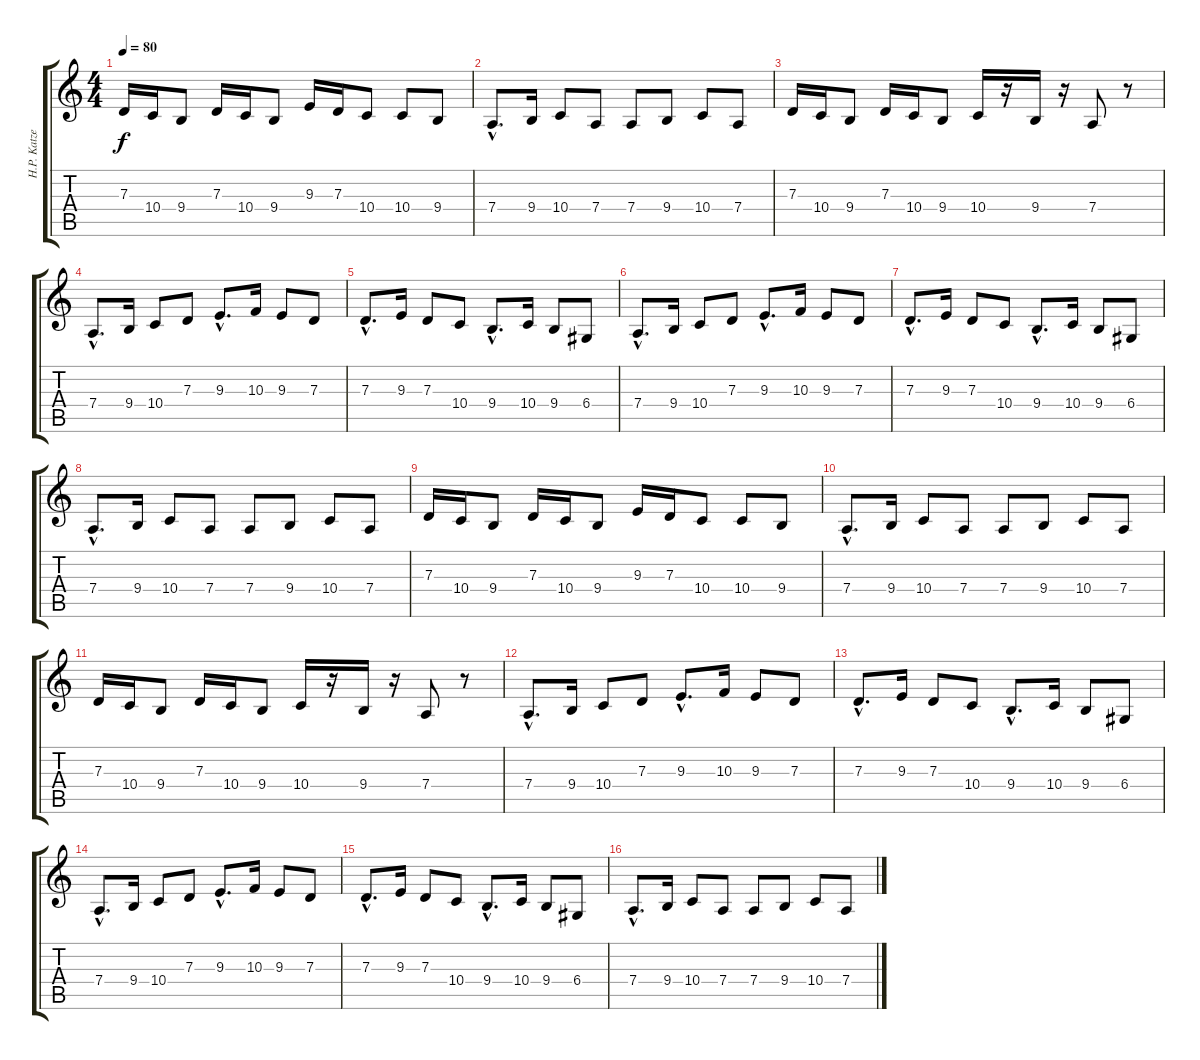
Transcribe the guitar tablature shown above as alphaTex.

\track ("H.P. Katzenburg" "H.P. Katze") {instrument ocarina}
\staff {score tabs}
\tuning (E4 B3 G3 D3 A2 E2) {hide}
\ts (4 4)
\tempo 80
\clef g2
\ks c
7.3.16{dy f} 10.4.16 9.4.8 7.3.16 10.4.16 9.4.8 9.3.16 7.3.16 10.4.8 10.4.8 9.4.8 |
7.4{hac}.8{d} 9.4.16 10.4.8 7.4.8 7.4.8 9.4.8 10.4.8 7.4.8 |
7.3.16 10.4.16 9.4.8 7.3.16 10.4.16 9.4.8 10.4.16 r.16 9.4.16 r.16 7.4.8 r.8 |
7.4{hac}.8{d} 9.4.16 10.4.8 7.3.8 9.3{hac}.8{d} 10.3.16 9.3.8 7.3.8 |
7.3{hac}.8{d} 9.3.16 7.3.8 10.4.8 9.4{hac}.8{d} 10.4.16 9.4.8 6.4.8 |
7.4{hac}.8{d} 9.4.16 10.4.8 7.3.8 9.3{hac}.8{d} 10.3.16 9.3.8 7.3.8 |
7.3{hac}.8{d} 9.3.16 7.3.8 10.4.8 9.4{hac}.8{d} 10.4.16 9.4.8 6.4.8 |
7.4{hac}.8{d} 9.4.16 10.4.8 7.4.8 7.4.8 9.4.8 10.4.8 7.4.8 |
7.3.16 10.4.16 9.4.8 7.3.16 10.4.16 9.4.8 9.3.16 7.3.16 10.4.8 10.4.8 9.4.8 |
7.4{hac}.8{d} 9.4.16 10.4.8 7.4.8 7.4.8 9.4.8 10.4.8 7.4.8 |
7.3.16 10.4.16 9.4.8 7.3.16 10.4.16 9.4.8 10.4.16 r.16 9.4.16 r.16 7.4.8 r.8 |
7.4{hac}.8{d} 9.4.16 10.4.8 7.3.8 9.3{hac}.8{d} 10.3.16 9.3.8 7.3.8 |
7.3{hac}.8{d} 9.3.16 7.3.8 10.4.8 9.4{hac}.8{d} 10.4.16 9.4.8 6.4.8 |
7.4{hac}.8{d} 9.4.16 10.4.8 7.3.8 9.3{hac}.8{d} 10.3.16 9.3.8 7.3.8 |
7.3{hac}.8{d} 9.3.16 7.3.8 10.4.8 9.4{hac}.8{d} 10.4.16 9.4.8 6.4.8 |
7.4{hac}.8{d} 9.4.16 10.4.8 7.4.8 7.4.8 9.4.8 10.4.8 7.4.8
